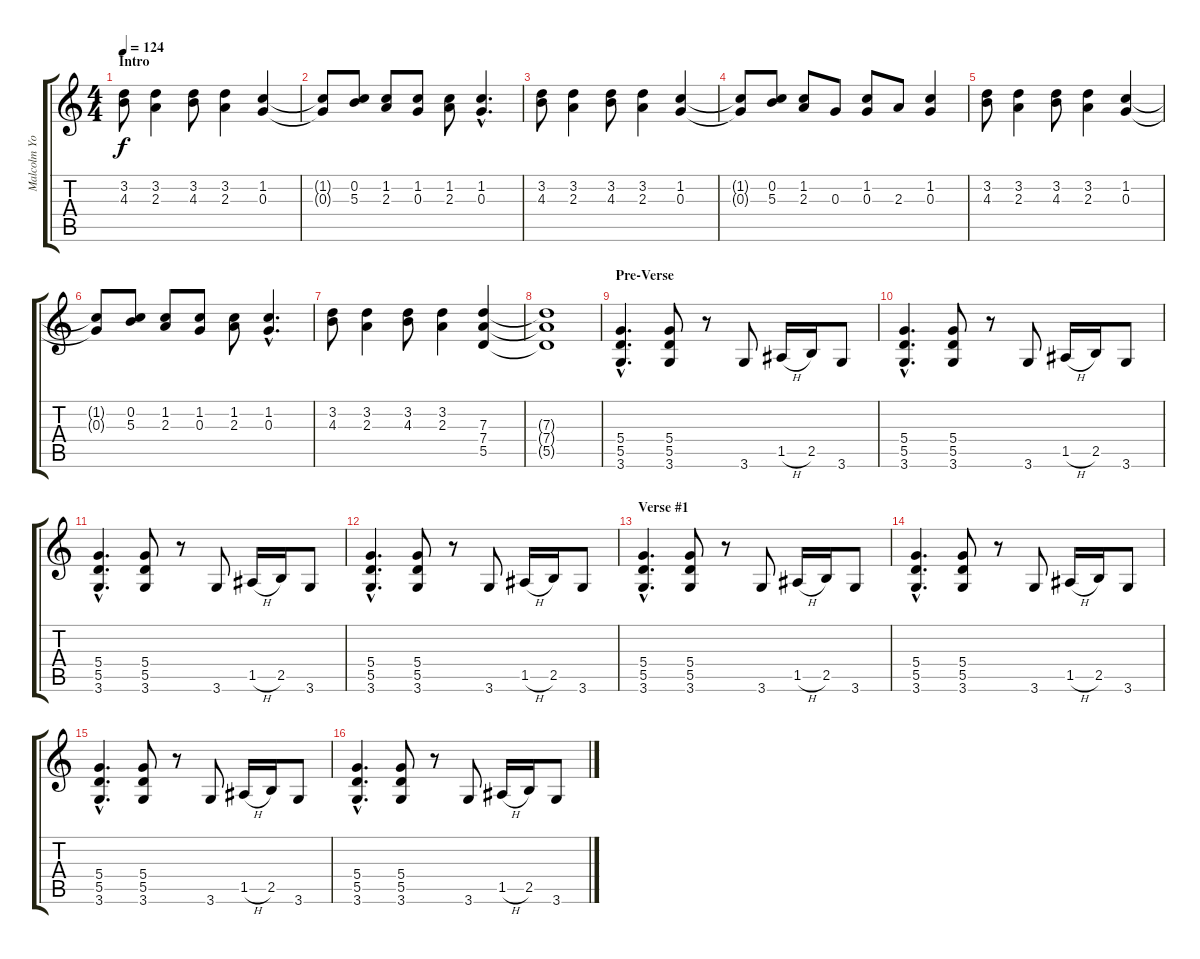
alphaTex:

\track ("Malcolm Young" "Malcolm Yo") {instrument overdrivenguitar}
\staff {score tabs}
\tuning (E4 B3 G3 D3 A2 E2) {hide}
\ts (4 4)
\section ("" "Intro")
\tempo 124
\clef g2
\ks c
(3.2 4.3).8{dy f instrument overdrivenguitar} (3.2 2.3).4 (3.2 4.3).8 (3.2 2.3).4 (1.2 0.3).4 |
(1.2{t} 0.3{t}).8 (0.2 5.3).8 (1.2 2.3).8 (1.2 0.3).8 (1.2 2.3).8 (1.2{hac} 0.3{hac}).4{d} |
(3.2 4.3).8 (3.2 2.3).4 (3.2 4.3).8 (3.2 2.3).4 (1.2 0.3).4 |
(1.2{t} 0.3{t}).8 (0.2 5.3).8 (1.2 2.3).8 0.3.8 (1.2 0.3).8 2.3.8 (1.2 0.3).4 |
(3.2 4.3).8 (3.2 2.3).4 (3.2 4.3).8 (3.2 2.3).4 (1.2 0.3).4 |
(1.2{t} 0.3{t}).8 (0.2 5.3).8 (1.2 2.3).8 (1.2 0.3).8 (1.2 2.3).8 (1.2{hac} 0.3{hac}).4{d} |
(3.2 4.3).8 (3.2 2.3).4 (3.2 4.3).8 (3.2 2.3).4 (7.3 7.4 5.5).4 |
(7.3{t} 7.4{t} 5.5{t}).1 |
\section ("" "Pre-Verse")
(5.4{hac} 5.5{hac} 3.6{hac}).4{d} (5.4 5.5 3.6).8 r.8 3.6.8 1.5{h}.16 2.5.16 3.6.8 |
(5.4{hac} 5.5{hac} 3.6{hac}).4{d} (5.4 5.5 3.6).8 r.8 3.6.8 1.5{h}.16 2.5.16 3.6.8 |
(5.4{hac} 5.5{hac} 3.6{hac}).4{d} (5.4 5.5 3.6).8 r.8 3.6.8 1.5{h}.16 2.5.16 3.6.8 |
(5.4{hac} 5.5{hac} 3.6{hac}).4{d} (5.4 5.5 3.6).8 r.8 3.6.8 1.5{h}.16 2.5.16 3.6.8 |
\section ("" "Verse #1")
(5.4{hac} 5.5{hac} 3.6{hac}).4{d} (5.4 5.5 3.6).8 r.8 3.6.8 1.5{h}.16 2.5.16 3.6.8 |
(5.4{hac} 5.5{hac} 3.6{hac}).4{d} (5.4 5.5 3.6).8 r.8 3.6.8 1.5{h}.16 2.5.16 3.6.8 |
(5.4{hac} 5.5{hac} 3.6{hac}).4{d} (5.4 5.5 3.6).8 r.8 3.6.8 1.5{h}.16 2.5.16 3.6.8 |
(5.4{hac} 5.5{hac} 3.6{hac}).4{d} (5.4 5.5 3.6).8 r.8 3.6.8 1.5{h}.16 2.5.16 3.6.8
